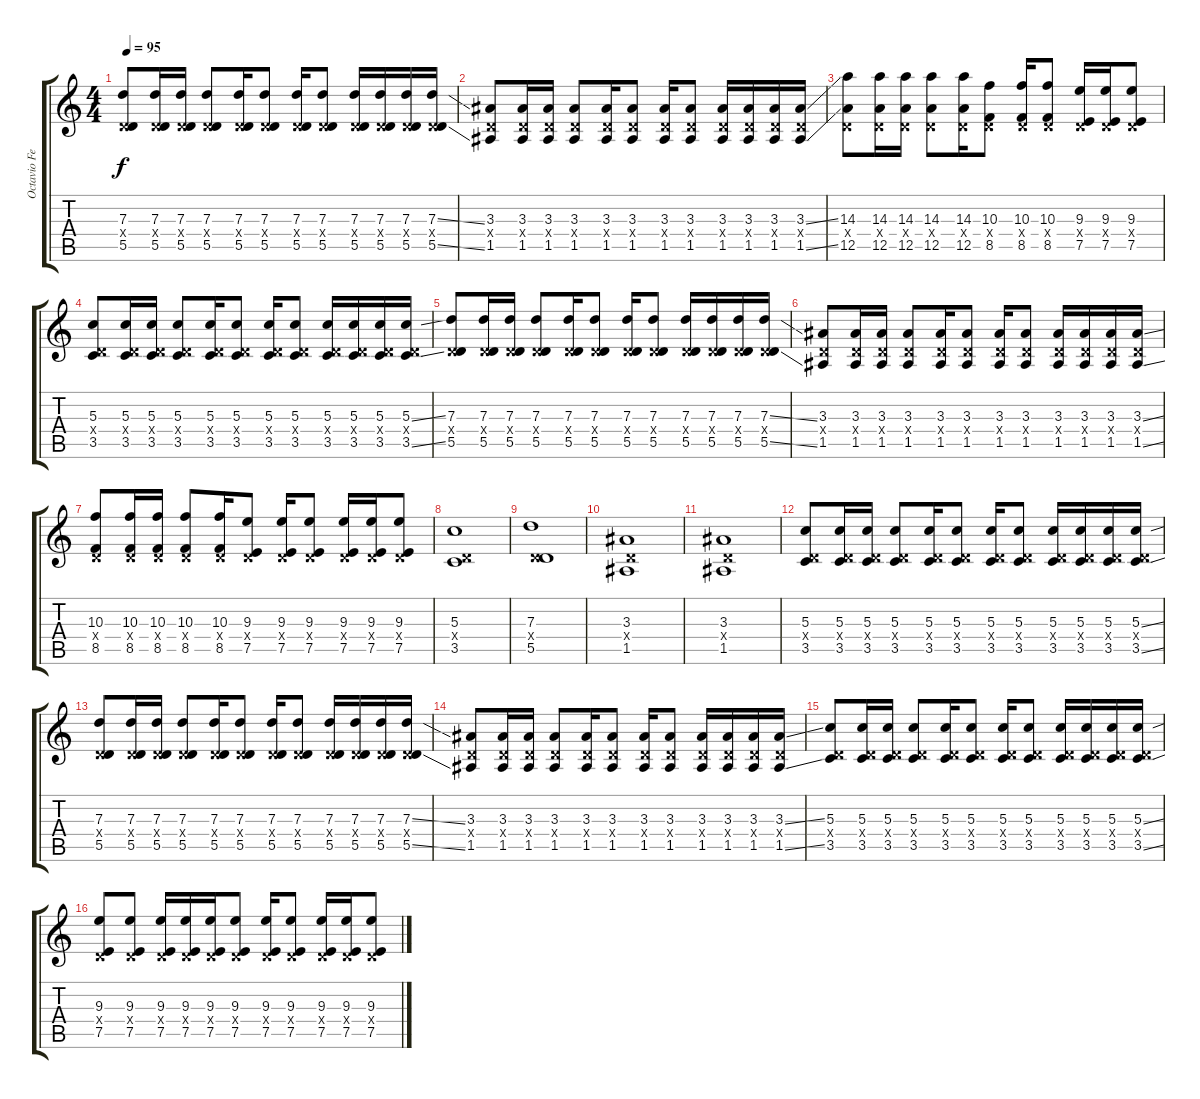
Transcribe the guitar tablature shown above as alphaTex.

\track ("Octavio Fernandez" "Octavio Fe") {instrument distortionguitar}
\staff {score tabs}
\tuning (E4 B3 G3 D3 A2 D2) {hide}
\ts (4 4)
\tempo 95
\clef g2
\ks c
(7.3 0.4{x} 5.5).8{dy f} (7.3 0.4{x} 5.5).16 (7.3 0.4{x} 5.5).16 (7.3 0.4{x} 5.5).8 (7.3 0.4{x} 5.5).16 (7.3 0.4{x} 5.5).8 (7.3 0.4{x} 5.5).16 (7.3 0.4{x} 5.5).8 (7.3 0.4{x} 5.5).16 (7.3 0.4{x} 5.5).16 (7.3 0.4{x} 5.5).16 (7.3{ss} 0.4{x} 5.5{ss}).16 |
(3.3 0.4{x} 1.5).8 (3.3 0.4{x} 1.5).16 (3.3 0.4{x} 1.5).16 (3.3 0.4{x} 1.5).8 (3.3 0.4{x} 1.5).16 (3.3 0.4{x} 1.5).8 (3.3 0.4{x} 1.5).16 (3.3 0.4{x} 1.5).8 (3.3 0.4{x} 1.5).16 (3.3 0.4{x} 1.5).16 (3.3 0.4{x} 1.5).16 (3.3{ss} 0.4{x} 1.5{ss}).16 |
(14.3 0.4{x} 12.5).8 (14.3 0.4{x} 12.5).16 (14.3 0.4{x} 12.5).16 (14.3 0.4{x} 12.5).8 (14.3 0.4{x} 12.5).16 (10.3 0.4{x} 8.5).8 (10.3 0.4{x} 8.5).16 (10.3 0.4{x} 8.5).8 (9.3 0.4{x} 7.5).16 (9.3 0.4{x} 7.5).16 (9.3 0.4{x} 7.5).8 |
(5.3 0.4{x} 3.5).8 (5.3 0.4{x} 3.5).16 (5.3 0.4{x} 3.5).16 (5.3 0.4{x} 3.5).8 (5.3 0.4{x} 3.5).16 (5.3 0.4{x} 3.5).8 (5.3 0.4{x} 3.5).16 (5.3 0.4{x} 3.5).8 (5.3 0.4{x} 3.5).16 (5.3 0.4{x} 3.5).16 (5.3 0.4{x} 3.5).16 (5.3{ss} 0.4{x} 3.5{ss}).16 |
(7.3 0.4{x} 5.5).8 (7.3 0.4{x} 5.5).16 (7.3 0.4{x} 5.5).16 (7.3 0.4{x} 5.5).8 (7.3 0.4{x} 5.5).16 (7.3 0.4{x} 5.5).8 (7.3 0.4{x} 5.5).16 (7.3 0.4{x} 5.5).8 (7.3 0.4{x} 5.5).16 (7.3 0.4{x} 5.5).16 (7.3 0.4{x} 5.5).16 (7.3{ss} 0.4{x} 5.5{ss}).16 |
(3.3 0.4{x} 1.5).8 (3.3 0.4{x} 1.5).16 (3.3 0.4{x} 1.5).16 (3.3 0.4{x} 1.5).8 (3.3 0.4{x} 1.5).16 (3.3 0.4{x} 1.5).8 (3.3 0.4{x} 1.5).16 (3.3 0.4{x} 1.5).8 (3.3 0.4{x} 1.5).16 (3.3 0.4{x} 1.5).16 (3.3 0.4{x} 1.5).16 (3.3{ss} 0.4{x} 1.5{ss}).16 |
(10.3 0.4{x} 8.5).8 (10.3 0.4{x} 8.5).16 (10.3 0.4{x} 8.5).16 (10.3 0.4{x} 8.5).8 (10.3 0.4{x} 8.5).16 (9.3 0.4{x} 7.5).8 (9.3 0.4{x} 7.5).16 (9.3 0.4{x} 7.5).8 (9.3 0.4{x} 7.5).16 (9.3 0.4{x} 7.5).16 (9.3 0.4{x} 7.5).8 |
(5.3 0.4{x} 3.5).1 |
(7.3 0.4{x} 5.5).1 |
(3.3 0.4{x} 1.5).1 |
(3.3 0.4{x} 1.5).1 |
(5.3 0.4{x} 3.5).8 (5.3 0.4{x} 3.5).16 (5.3 0.4{x} 3.5).16 (5.3 0.4{x} 3.5).8 (5.3 0.4{x} 3.5).16 (5.3 0.4{x} 3.5).8 (5.3 0.4{x} 3.5).16 (5.3 0.4{x} 3.5).8 (5.3 0.4{x} 3.5).16 (5.3 0.4{x} 3.5).16 (5.3 0.4{x} 3.5).16 (5.3{ss} 0.4{x} 3.5{ss}).16 |
(7.3 0.4{x} 5.5).8 (7.3 0.4{x} 5.5).16 (7.3 0.4{x} 5.5).16 (7.3 0.4{x} 5.5).8 (7.3 0.4{x} 5.5).16 (7.3 0.4{x} 5.5).8 (7.3 0.4{x} 5.5).16 (7.3 0.4{x} 5.5).8 (7.3 0.4{x} 5.5).16 (7.3 0.4{x} 5.5).16 (7.3 0.4{x} 5.5).16 (7.3{ss} 0.4{x} 5.5{ss}).16 |
(3.3 0.4{x} 1.5).8 (3.3 0.4{x} 1.5).16 (3.3 0.4{x} 1.5).16 (3.3 0.4{x} 1.5).8 (3.3 0.4{x} 1.5).16 (3.3 0.4{x} 1.5).8 (3.3 0.4{x} 1.5).16 (3.3 0.4{x} 1.5).8 (3.3 0.4{x} 1.5).16 (3.3 0.4{x} 1.5).16 (3.3 0.4{x} 1.5).16 (3.3{ss} 0.4{x} 1.5{ss}).16 |
(5.3 0.4{x} 3.5).8 (5.3 0.4{x} 3.5).16 (5.3 0.4{x} 3.5).16 (5.3 0.4{x} 3.5).8 (5.3 0.4{x} 3.5).16 (5.3 0.4{x} 3.5).8 (5.3 0.4{x} 3.5).16 (5.3 0.4{x} 3.5).8 (5.3 0.4{x} 3.5).16 (5.3 0.4{x} 3.5).16 (5.3 0.4{x} 3.5).16 (5.3{ss} 0.4{x} 3.5{ss}).16 |
(9.3 0.4{x} 7.5).8 (9.3 0.4{x} 7.5).8 (9.3 0.4{x} 7.5).16 (9.3 0.4{x} 7.5).16 (9.3 0.4{x} 7.5).16 (9.3 0.4{x} 7.5).8 (9.3 0.4{x} 7.5).16 (9.3 0.4{x} 7.5).8 (9.3 0.4{x} 7.5).16 (9.3 0.4{x} 7.5).16 (9.3{ss} 0.4{x} 7.5{ss}).8
